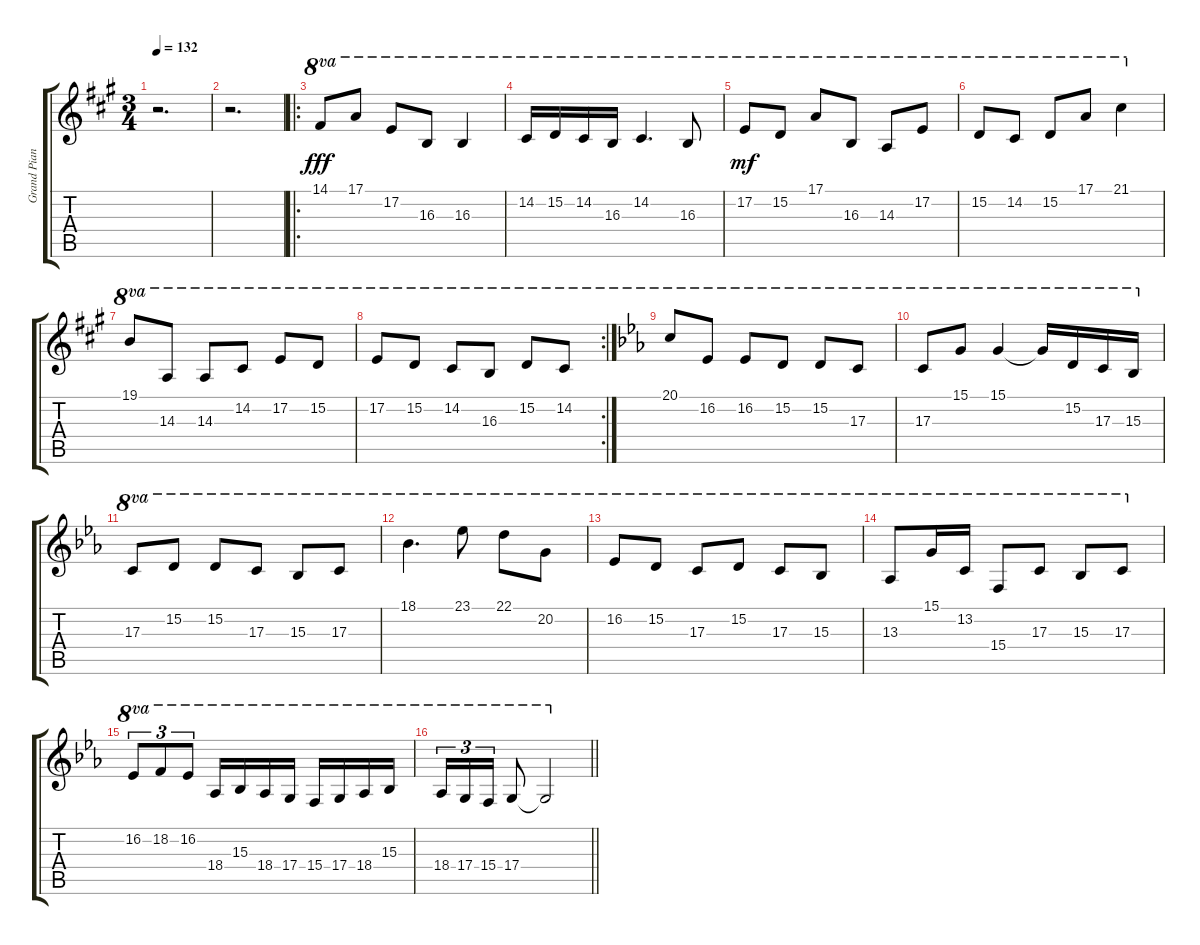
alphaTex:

\track ("Grand Piano Right Hand" "Grand Pian") {instrument acousticgrandpiano}
\staff {score tabs}
\tuning (E4 B3 G3 D3 A2 E2) {hide}
\ts (3 4)
\tempo 132
\clef g2
\ks a
r.2{d dy fff instrument acousticgrandpiano} |
r.2{d} |
\ro
14.1.8{ot 8va} 17.1.8{ot 8va} 17.2.8{ot 8va} 16.3.8{ot 8va} 16.3.4{ot 8va} |
14.2.16{ot 8va} 15.2.16{ot 8va} 14.2.16{ot 8va} 16.3.16{ot 8va} 14.2.4{d ot 8va} 16.3.8{ot 8va} |
17.2.8{ot 8va dy mf} 15.2.8{ot 8va} 17.1.8{ot 8va} 16.3.8{ot 8va} 14.3.8{ot 8va} 17.2.8{ot 8va} |
15.2.8{ot 8va} 14.2.8{ot 8va} 15.2.8{ot 8va} 17.1.8{ot 8va} 21.1.4{ot 8va} |
19.1.8{ot 8va} 14.3.8{ot 8va} 14.3.8{ot 8va} 14.2.8{ot 8va} 17.2.8{ot 8va} 15.2.8{ot 8va} |
\rc 2
17.2.8{ot 8va} 15.2.8{ot 8va} 14.2.8{ot 8va} 16.3.8{ot 8va} 15.2.8{ot 8va} 14.2.8{ot 8va} |
\ks eb
20.1.8{ot 8va} 16.2.8{ot 8va} 16.2.8{ot 8va} 15.2.8{ot 8va} 15.2.8{ot 8va} 17.3.8{ot 8va} |
17.3.8{ot 8va} 15.1.8{ot 8va} 15.1.4{ot 8va} 15.1{t}.16{ot 8va} 15.2.16{ot 8va} 17.3.16{ot 8va} 15.3.16{ot 8va} |
17.3.8{ot 8va} 15.2.8{ot 8va} 15.2.8{ot 8va} 17.3.8{ot 8va} 15.3.8{ot 8va} 17.3.8{ot 8va} |
18.1.4{d ot 8va} 23.1.8{ot 8va} 22.1.8{ot 8va} 20.2.8{ot 8va} |
16.2.8{ot 8va} 15.2.8{ot 8va} 17.3.8{ot 8va} 15.2.8{ot 8va} 17.3.8{ot 8va} 15.3.8{ot 8va} |
13.3.8{ot 8va} 15.1.16{ot 8va} 13.2.16{ot 8va} 15.4.8{ot 8va} 17.3.8{ot 8va} 15.3.8{ot 8va} 17.3.8{ot 8va} |
16.2.8{tu (3 2) ot 8va} 18.2.8{tu (3 2) ot 8va} 16.2.8{tu (3 2) ot 8va} 18.4.16{ot 8va} 15.3.16{ot 8va} 18.4.16{ot 8va} 17.4.16{ot 8va} 15.4.16{ot 8va} 17.4.16{ot 8va} 18.4.16{ot 8va} 15.3.16{ot 8va} |
\barLineRight lightlight
18.4.16{tu (3 2) ot 8va} 17.4.16{tu (3 2) ot 8va} 15.4.16{tu (3 2) ot 8va} 17.4.8{ot 8va} 17.4{t}.2{ot 8va}
